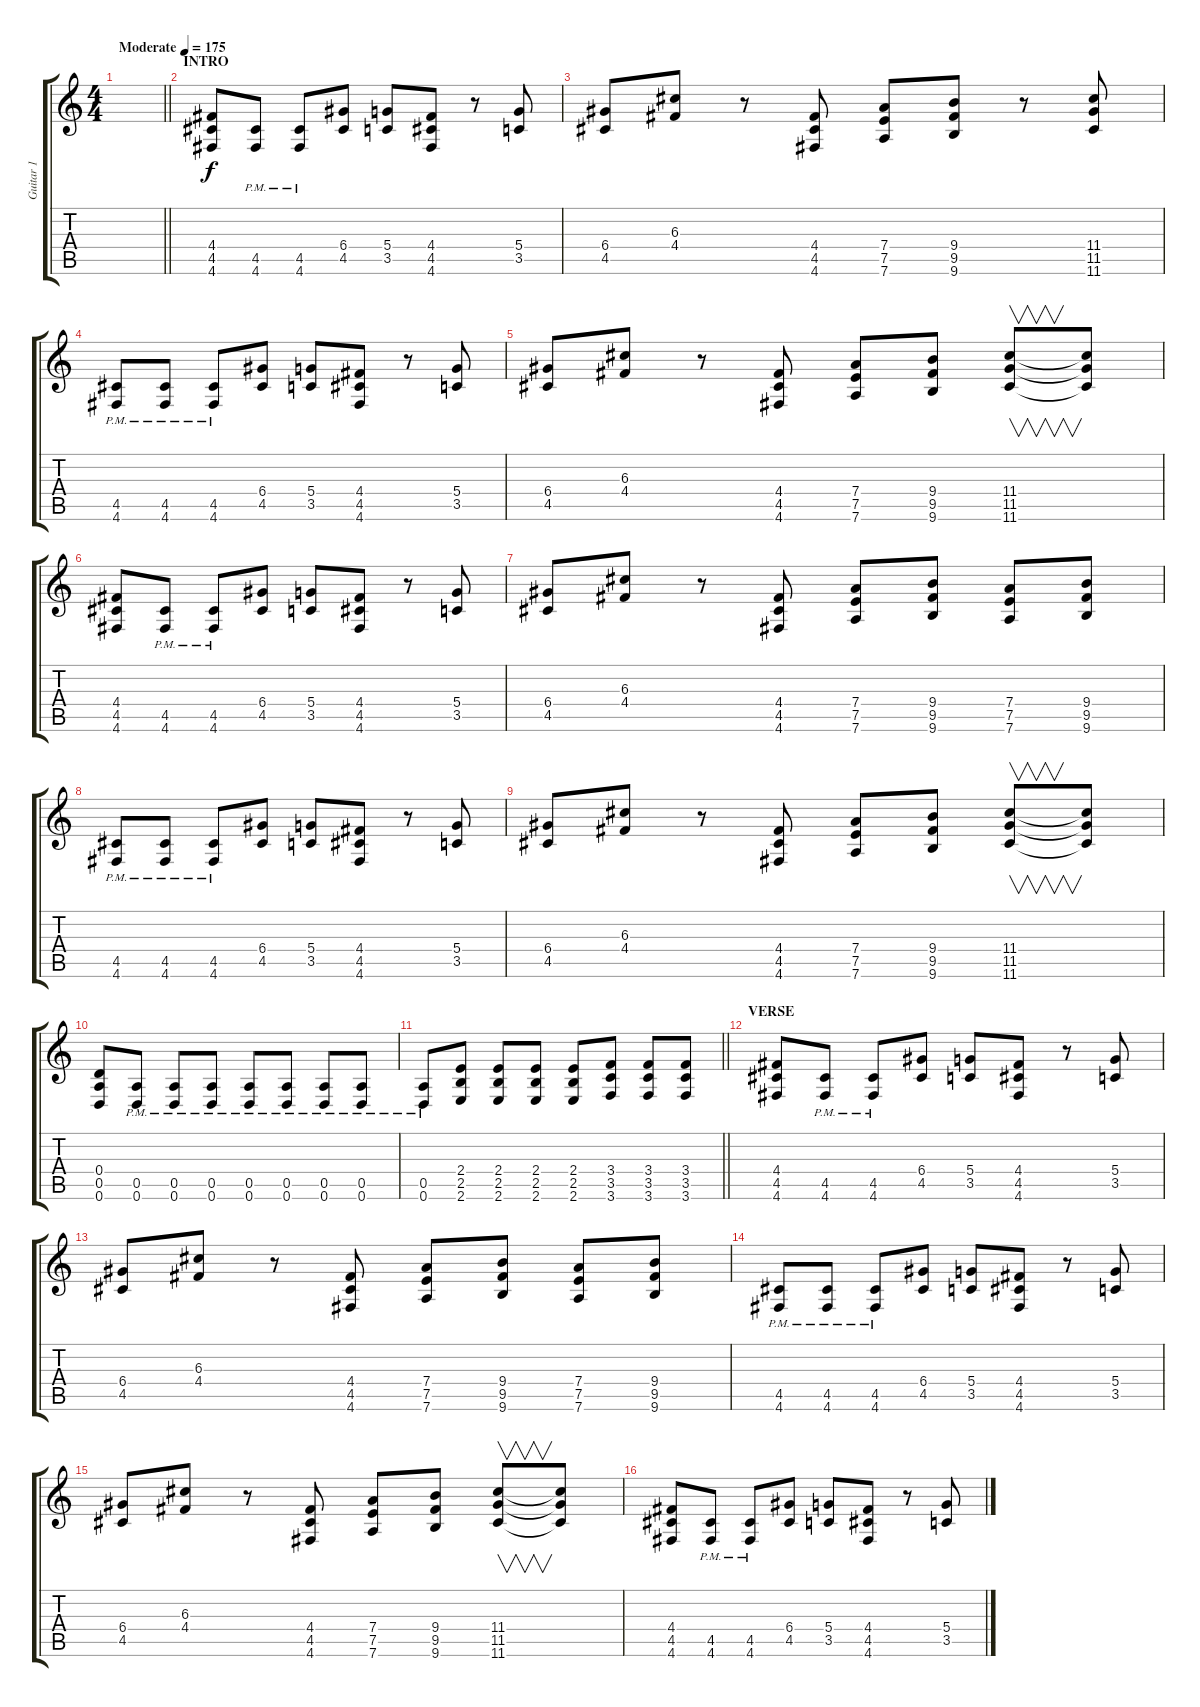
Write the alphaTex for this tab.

\track ("Guitar 1" "Guitar 1") {instrument distortionguitar}
\staff {score tabs}
\tuning (E4 B3 G3 D3 A2 D2) {hide}
\ts (4 4)
\tempo (175 "Moderate")
\clef g2
\barLineRight lightlight
\ks c
|
\section ("" "INTRO")
(4.4 4.5 4.6).8 (4.5{pm} 4.6{pm}).8 (4.5{pm} 4.6{pm}).8 (6.4 4.5).8 (5.4 3.5).8 (4.4 4.5 4.6).8 r.8 (5.4 3.5).8 |
(6.4 4.5).8 (6.3 4.4).8 r.8 (4.4 4.5 4.6).8 (7.4 7.5 7.6).8 (9.4 9.5 9.6).8 r.8 (11.4 11.5 11.6).8 |
(4.5{pm} 4.6{pm}).8 (4.5{pm} 4.6{pm}).8 (4.5{pm} 4.6{pm}).8 (6.4 4.5).8 (5.4 3.5).8 (4.4 4.5 4.6).8 r.8 (5.4 3.5).8 |
(6.4 4.5).8 (6.3 4.4).8 r.8 (4.4 4.5 4.6).8 (7.4 7.5 7.6).8 (9.4 9.5 9.6).8 (11.4 11.5 11.6).8{v} (11.4{t} 11.5{t} 11.6{t}).8 |
(4.4 4.5 4.6).8{dy f} (4.5{pm} 4.6{pm}).8 (4.5{pm} 4.6{pm}).8 (6.4 4.5).8 (5.4 3.5).8 (4.4 4.5 4.6).8 r.8 (5.4 3.5).8 |
(6.4 4.5).8 (6.3 4.4).8 r.8 (4.4 4.5 4.6).8 (7.4 7.5 7.6).8 (9.4 9.5 9.6).8 (7.4 7.5 7.6).8 (9.4 9.5 9.6).8 |
(4.5{pm} 4.6{pm}).8 (4.5{pm} 4.6{pm}).8 (4.5{pm} 4.6{pm}).8 (6.4 4.5).8 (5.4 3.5).8 (4.4 4.5 4.6).8 r.8 (5.4 3.5).8 |
(6.4 4.5).8 (6.3 4.4).8 r.8 (4.4 4.5 4.6).8 (7.4 7.5 7.6).8 (9.4 9.5 9.6).8 (11.4 11.5 11.6).8{v} (11.4{t} 11.5{t} 11.6{t}).8 |
(0.4 0.5 0.6).8 (0.5{pm} 0.6{pm}).8 (0.5{pm} 0.6{pm}).8 (0.5{pm} 0.6{pm}).8 (0.5{pm} 0.6{pm}).8 (0.5{pm} 0.6{pm}).8 (0.5{pm} 0.6{pm}).8 (0.5{pm} 0.6{pm}).8 |
\barLineRight lightlight
(0.5{pm} 0.6{pm}).8 (2.4 2.5 2.6).8 (2.4 2.5 2.6).8 (2.4 2.5 2.6).8 (2.4 2.5 2.6).8 (3.4 3.5 3.6).8 (3.4 3.5 3.6).8 (3.4 3.5 3.6).8 |
\section ("" "VERSE")
(4.4 4.5 4.6).8 (4.5{pm} 4.6{pm}).8 (4.5{pm} 4.6{pm}).8 (6.4 4.5).8 (5.4 3.5).8 (4.4 4.5 4.6).8 r.8 (5.4 3.5).8 |
(6.4 4.5).8 (6.3 4.4).8 r.8 (4.4 4.5 4.6).8 (7.4 7.5 7.6).8 (9.4 9.5 9.6).8 (7.4 7.5 7.6).8 (9.4 9.5 9.6).8 |
(4.5{pm} 4.6{pm}).8 (4.5{pm} 4.6{pm}).8 (4.5{pm} 4.6{pm}).8 (6.4 4.5).8 (5.4 3.5).8 (4.4 4.5 4.6).8 r.8 (5.4 3.5).8 |
(6.4 4.5).8 (6.3 4.4).8 r.8 (4.4 4.5 4.6).8 (7.4 7.5 7.6).8 (9.4 9.5 9.6).8 (11.4 11.5 11.6).8{v} (11.4{t} 11.5{t} 11.6{t}).8 |
(4.4 4.5 4.6).8 (4.5{pm} 4.6{pm}).8 (4.5{pm} 4.6{pm}).8 (6.4 4.5).8 (5.4 3.5).8 (4.4 4.5 4.6).8 r.8 (5.4 3.5).8
